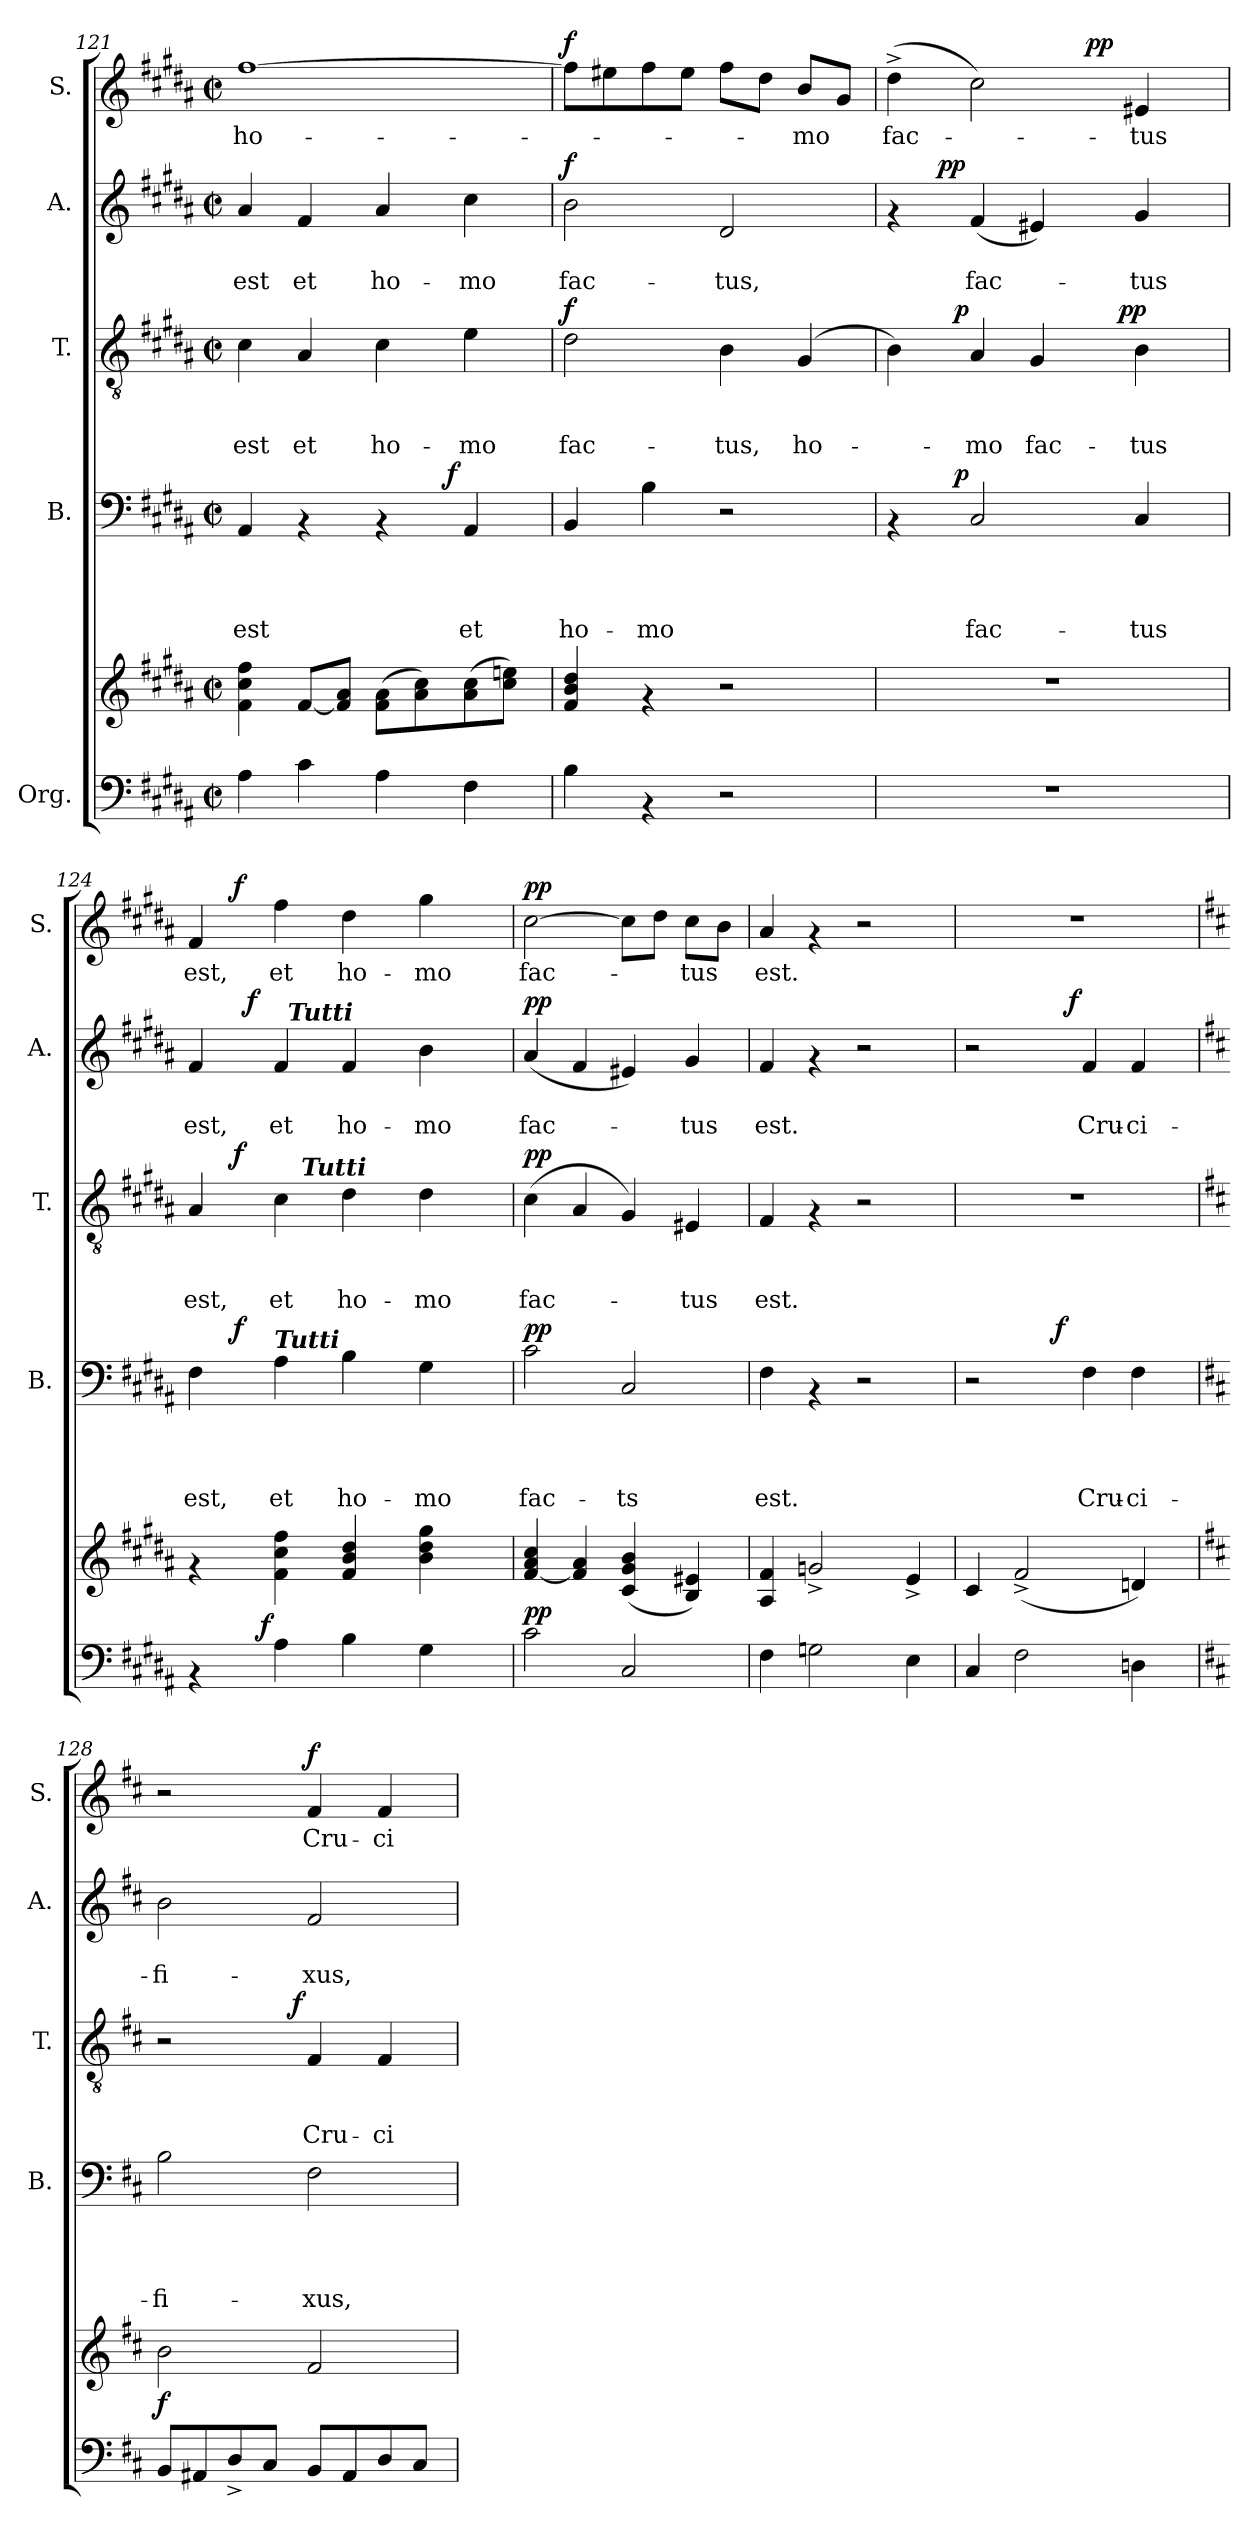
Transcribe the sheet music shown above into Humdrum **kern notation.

**kern	**kern	**dynam	**kern	**text	**text	**text	**text	**dynam	**kern	**text	**text	**text	**dynam	**kern	**text	**text	**dynam	**kern	**text	**dynam
*part5	*part5	*part5	*part4	*part4	*part4	*part4	*part4	*part4	*part3	*part3	*part3	*part3	*part3	*part2	*part2	*part2	*part2	*part1	*part1	*part1
*staff6	*staff5	*staff5/6	*staff4	*staff4	*staff4	*staff4	*staff4	*staff4	*staff3	*staff3	*staff3	*staff3	*staff3	*staff2	*staff2	*staff2	*staff2	*staff1	*staff1	*staff1
*I"Org.	*	*	*I"B.	*	*	*	*	*	*I"T.	*	*	*	*	*I"A.	*	*	*	*I"S.	*	*
*	*	*	*I'B.	*	*	*	*	*	*I'T.	*	*	*	*	*I'A.	*	*	*	*I'S.	*	*
*clefF4	*clefG2	*	*clefF4	*	*	*	*	*	*clefGv2	*	*	*	*	*clefG2	*	*	*	*clefG2	*	*
*k[f#c#g#d#a#]	*k[f#c#g#d#a#]	*	*k[f#c#g#d#a#]	*	*	*	*	*	*k[f#c#g#d#a#]	*	*	*	*	*k[f#c#g#d#a#]	*	*	*	*k[f#c#g#d#a#]	*	*
*B:	*B:	*	*B:	*	*	*	*	*	*B:	*	*	*	*	*B:	*	*	*	*B:	*	*
*M2/2	*M2/2	*	*M2/2	*	*	*	*	*	*M2/2	*	*	*	*	*M2/2	*	*	*	*M2/2	*	*
*met(c|)	*met(c|)	*	*met(c|)	*	*	*	*	*	*met(c|)	*	*	*	*	*met(c|)	*	*	*	*met(c|)	*	*
=121	=121	=121	=121	=121	=121	=121	=121	=121	=121	=121	=121	=121	=121	=121	=121	=121	=121	=121	=121	=121
!	!	!	!	!	!	!	!LO:LY:b	!	!	!	!	!LO:LY:b	!	!	!	!LO:LY:b	!	!	!LO:LY:b	!
*	*	*	*^	*	*	*	*	*	*	*	*	*	*	*	*	*	*	*	*	*
4A#\	4f#\ 4cc#\ 4ff#\	.	4AA#/	2ryy	.	.	.	est	.	4c#\	.	.	est	.	4a#/	.	est	.	[>1ff#	ho-	.
!	!	!	!	!	!	!	!	!	!	!	!	!	!LO:LY:b	!	!	!	!LO:LY:b	!	!	!	!
4c#\	[<8f#/L	.	4rAA	.	.	.	.	.	.	4A#/	.	.	et	.	4f#/	.	et	.	.	.	.
.	8f#/] 8a#/J	.	.	.	.	.	.	.	.	.	.	.	.	.	.	.	.	.	.	.	.
!	!	!	!	!	!	!	!	!	!	!	!	!	!LO:LY:b	!	!	!	!LO:LY:b	!	!	!	!
4A#\	(>8f#\ 8a#\L	.	4rAA	8..ryy	.	.	.	.	.	4c#\	.	.	ho-	.	4a#/	.	ho-	.	.	.	.
.	8a#\ 8cc#\)	.	.	.	.	.	.	.	.	.	.	.	.	.	.	.	.	.	.	.	.
!	!	!	!	!	!	!	!	!	!LO:DY:a	!	!	!	!	!	!	!	!	!	!	!	!
.	.	.	.	4ryy	.	.	.	.	f	.	.	.	.	.	.	.	.	.	.	.	.
!	!	!	!	!	!	!	!	!LO:LY:b	!	!	!	!	!LO:LY:b	!	!	!	!LO:LY:b	!	!	!	!
4F#\	(>8a#\ 8cc#\	.	4AA#/	.	.	.	.	et	.	4e\	.	.	-mo	.	4cc#\	.	-mo	.	.	.	.
.	8cc#\ 8een\J)	.	.	.	.	.	.	.	.	.	.	.	.	.	.	.	.	.	.	.	.
.	.	.	.	32ryy	.	.	.	.	.	.	.	.	.	.	.	.	.	.	.	.	.
!!LO:PB:g=z
=122	=122	=122	=122	=122	=122	=122	=122	=122	=122	=122	=122	=122	=122	=122	=122	=122	=122	=122	=122	=122	=122
!	!	!	!	!	!	!	!	!LO:LY:b	!	!	!	!	!LO:LY:b	!LO:DY:a	!	!	!LO:LY:b	!LO:DY:a	!	!	!LO:DY:a
*	*	*	*v	*v	*	*	*	*	*	*	*	*	*	*	*	*	*	*	*	*	*
4B\	4f#/ 4b/ 4dd#/	.	4BB/	.	.	.	ho-	.	2d#\	.	.	fac-	f	2b\	.	fac-	f	8ff#\L]	.	f
.	.	.	.	.	.	.	.	.	.	.	.	.	.	.	.	.	.	8ee#X\	.	.
!	!	!	!	!	!	!	!LO:LY:b	!	!	!	!	!	!	!	!	!	!	!	!	!
4rAA	4rf	.	4B\	.	.	.	-mo	.	.	.	.	.	.	.	.	.	.	8ff#\	.	.
.	.	.	.	.	.	.	.	.	.	.	.	.	.	.	.	.	.	8ee#\J	.	.
!	!	!	!	!	!	!	!	!	!	!	!	!LO:LY:b	!	!	!	!LO:LY:b	!	!	!	!
2r	2r	.	2r	.	.	.	.	.	4B\	.	.	-tus,	.	2d#/	.	-tus,	.	8ff#\L	.	.
.	.	.	.	.	.	.	.	.	.	.	.	.	.	.	.	.	.	8dd#\J	.	.
!	!	!	!	!	!	!	!	!	!	!	!	!LO:LY:b	!	!	!	!	!	!	!LO:LY:b	!
.	.	.	.	.	.	.	.	.	(4G#/	.	.	ho-	.	.	.	.	.	8b/L	-mo	.
.	.	.	.	.	.	.	.	.	.	.	.	.	.	.	.	.	.	8g#/J	.	.
=123	=123	=123	=123	=123	=123	=123	=123	=123	=123	=123	=123	=123	=123	=123	=123	=123	=123	=123	=123	=123
!	!	!	!	!	!	!	!	!	!	!	!	!	!	!	!	!	!	!	!LO:LY:b	!
*	*	*	*^	*	*	*	*	*	*^	*	*	*	*	*^	*	*	*	*^	*	*
1r	1r	.	4rAA	8..ryy	.	.	.	.	.	4B\)	8..ryy	.	.	.	.	4rf	8.ryy	.	.	.	(>4dd#^>\	2ryy	fac-	.
!	!	!	!	!	!	!	!	!	!	!	!	!	!	!	!	!	!	!	!	!LO:DY:a	!	!	!	!
.	.	.	.	.	.	.	.	.	.	.	.	.	.	.	.	.	2ryy	.	.	pp	.	.	.	.
!	!	!	!	!	!	!	!	!	!LO:DY:a	!	!	!	!	!	!LO:DY:a	!	!	!	!	!	!	!	!	!
.	.	.	.	2ryy	.	.	.	.	p	.	2ryy	.	.	.	p	.	.	.	.	.	.	.	.	.
!	!	!	!	!	!	!	!	!LO:LY:b	!	!	!	!	!	!LO:LY:b	!	!	!	!	!LO:LY:b	!	!	!	!	!
.	.	.	2C#/	.	.	.	.	fac-	.	4A#/	.	.	.	-mo	.	(<4f#/	.	.	fac-	.	2cc#\)	.	.	.
!	!	!	!	!	!	!	!	!	!	!	!	!	!	!LO:LY:b	!	!	!	!	!	!	!	!	!	!
.	.	.	.	.	.	.	.	.	.	4G#/	.	.	.	fac-	.	4e#X/)	.	.	.	.	.	8ryy	.	.
.	.	.	.	.	.	.	.	.	.	.	.	.	.	.	.	.	.	.	.	.	.	32ryy	.	.
!	!	!	!	!	!	!	!	!	!	!	!	!	!	!	!	!	!	!	!	!	!	!	!	!LO:DY:a
.	.	.	.	.	.	.	.	.	.	.	.	.	.	.	.	.	.	.	.	.	.	4ryy	.	pp
.	.	.	.	.	.	.	.	.	.	.	.	.	.	.	.	.	4ryy	.	.	.	.	.	.	.
!	!	!	!	!	!	!	!	!	!	!	!	!	!	!	!LO:DY:a	!	!	!	!	!	!	!	!	!
.	.	.	.	4ryy	.	.	.	.	.	.	4ryy	.	.	.	pp	.	.	.	.	.	.	.	.	.
!	!	!	!	!	!	!	!	!LO:LY:b	!	!	!	!	!	!LO:LY:b	!	!	!	!	!LO:LY:b	!	!	!	!LO:LY:b	!
.	.	.	4C#/	.	.	.	.	-tus	.	4B\	.	.	.	-tus	.	4g#/	.	.	-tus	.	4e#X/	.	-tus	.
.	.	.	.	.	.	.	.	.	.	.	.	.	.	.	.	.	.	.	.	.	.	16.ryy	.	.
.	.	.	.	.	.	.	.	.	.	.	.	.	.	.	.	.	16ryy	.	.	.	.	.	.	.
.	.	.	.	32ryy	.	.	.	.	.	.	32ryy	.	.	.	.	.	.	.	.	.	.	.	.	.
=124	=124	=124	=124	=124	=124	=124	=124	=124	=124	=124	=124	=124	=124	=124	=124	=124	=124	=124	=124	=124	=124	=124	=124	=124
!	!	!	!	!	!	!	!	!LO:LY:b	!	!	!	!	!	!LO:LY:b	!	!	!	!	!LO:LY:b	!	!	!	!LO:LY:b	!
*^	*	*	*	*	*	*	*	*	*	*	*^	*	*	*	*	*	*^	*	*	*	*	*	*	*
4rAA	8..ryy	4rf	.	4F#\	8ryy	.	.	.	est,	.	4A#/	8ryy	4ryy	.	.	est,	.	4f#/	8.ryy	4ryy	.	est,	.	4f#/	8ryy	est,	.
.	.	.	.	.	32ryy	.	.	.	.	.	.	32ryy	.	.	.	.	.	.	.	.	.	.	.	.	32ryy	.	.
!	!	!	!	!	!	!	!	!	!	!LO:DY:a	!	!	!	!	!	!	!LO:DY:a	!	!	!	!	!	!	!	!	!	!LO:DY:a
.	.	.	.	.	2ryy	.	.	.	.	f	.	2ryy	.	.	.	.	f	.	.	.	.	.	.	.	2ryy	.	f
!	!	!	!	!	!	!	!	!	!	!	!	!	!	!	!	!	!	!	!	!	!	!	!LO:DY:a	!	!	!	!
.	.	.	.	.	.	.	.	.	.	.	.	.	.	.	.	.	.	.	2ryy	.	.	.	f	.	.	.	.
!	!	!	!LO:DY:a=2	!	!	!	!	!	!	!	!	!	!	!	!	!	!	!	!	!	!	!	!	!	!	!	!
.	2ryy	.	f	.	.	.	.	.	.	.	.	.	.	.	.	.	.	.	.	.	.	.	.	.	.	.	.
!	!	!	!	!LO:TX:a:Bi:t=Tutti	!	!	!	!	!	!	!	!	!	!	!	!	!	!	!	!	!	!	!	!	!	!	!
!	!	!	!	!	!	!	!	!	!LO:LY:b	!	!	!	!	!	!	!LO:LY:b	!	!	!	!	!	!LO:LY:b	!	!	!	!LO:LY:b	!
4A#\	.	4f#\ 4cc#\ 4ff#\	.	4A#\	.	.	.	.	et	.	4c#\	.	16ryy	.	.	et	.	4f#/	.	32ryy	.	et	.	4ff#\	.	et	.
!	!	!	!	!	!	!	!	!	!	!	!	!	!	!	!	!	!	!	!	!LO:TX:a:Bi:t=Tutti	!	!	!	!	!	!	!
.	.	.	.	.	.	.	.	.	.	.	.	.	.	.	.	.	.	.	.	2ryy	.	.	.	.	.	.	.
!	!	!	!	!	!	!	!	!	!	!	!	!	!LO:TX:a:Bi:t=Tutti	!	!	!	!	!	!	!	!	!	!	!	!	!	!
.	.	.	.	.	.	.	.	.	.	.	.	.	2ryy	.	.	.	.	.	.	.	.	.	.	.	.	.	.
!	!	!	!	!	!	!	!	!	!LO:LY:b	!	!	!	!	!	!	!LO:LY:b	!	!	!	!	!	!LO:LY:b	!	!	!	!LO:LY:b	!
4B\	.	4f#/ 4b/ 4dd#/	.	4B\	.	.	.	.	ho-	.	4d#\	.	.	.	.	ho-	.	4f#/	.	.	.	ho-	.	4dd#\	.	ho-	.
.	.	.	.	.	4ryy	.	.	.	.	.	.	4ryy	.	.	.	.	.	.	.	.	.	.	.	.	4ryy	.	.
.	.	.	.	.	.	.	.	.	.	.	.	.	.	.	.	.	.	.	4ryy	.	.	.	.	.	.	.	.
.	4ryy	.	.	.	.	.	.	.	.	.	.	.	.	.	.	.	.	.	.	.	.	.	.	.	.	.	.
!	!	!	!	!	!	!	!	!	!LO:LY:b	!	!	!	!	!	!	!LO:LY:b	!	!	!	!	!	!LO:LY:b	!	!	!	!LO:LY:b	!
4G#\	.	4b\ 4dd#\ 4gg#\	.	4G#\	.	.	.	.	-mo	.	4d#\	.	.	.	.	-mo	.	4b\	.	.	.	-mo	.	4gg#\	.	-mo	.
.	.	.	.	.	.	.	.	.	.	.	.	.	.	.	.	.	.	.	.	8..ryy	.	.	.	.	.	.	.
.	.	.	.	.	.	.	.	.	.	.	.	.	8.ryy	.	.	.	.	.	.	.	.	.	.	.	.	.	.
.	.	.	.	.	16.ryy	.	.	.	.	.	.	16.ryy	.	.	.	.	.	.	.	.	.	.	.	.	16.ryy	.	.
.	.	.	.	.	.	.	.	.	.	.	.	.	.	.	.	.	.	.	16ryy	.	.	.	.	.	.	.	.
.	32ryy	.	.	.	.	.	.	.	.	.	.	.	.	.	.	.	.	.	.	.	.	.	.	.	.	.	.
=125	=125	=125	=125	=125	=125	=125	=125	=125	=125	=125	=125	=125	=125	=125	=125	=125	=125	=125	=125	=125	=125	=125	=125	=125	=125	=125	=125
!	!	!	!LO:DY:a=2	!	!	!	!	!	!LO:LY:b	!LO:DY:a	!	!	!	!	!	!LO:LY:b	!LO:DY:a	!	!	!	!	!LO:LY:b	!LO:DY:a	!	!	!LO:LY:b	!LO:DY:a
*	*	*	*	*v	*v	*	*	*	*	*	*	*	*	*	*	*	*	*v	*v	*v	*	*	*	*v	*v	*	*
*v	*v	*	*	*	*	*	*	*	*	*v	*v	*v	*	*	*	*	*	*	*	*	*	*	*
2c#\	[<4f#/ 4a#/ 4cc#/	pp	2c#\	.	.	.	fac-	pp	(>4c#\	.	.	fac-	pp	(<4a#/	.	fac-	pp	[>2cc#\	fac-	pp
.	4f#/] 4a#/	.	.	.	.	.	.	.	4A#/	.	.	.	.	4f#/	.	.	.	.	.	.
!	!	!	!	!	!	!	!LO:LY:b	!	!	!	!	!	!	!	!	!	!	!	!	!
2C#/	(<4c#/ 4g#/ 4b/	.	2C#/	.	.	.	-ts	.	4G#/)	.	.	.	.	4e#X/)	.	.	.	8cc#\L]	.	.
.	.	.	.	.	.	.	.	.	.	.	.	.	.	.	.	.	.	8dd#\J	.	.
!	!	!	!	!	!	!	!	!	!	!	!	!LO:LY:b	!	!	!	!LO:LY:b	!	!	!LO:LY:b	!
.	4B/ 4e#X/)	.	.	.	.	.	.	.	4E#X/	.	.	-tus	.	4g#/	.	-tus	.	8cc#\L	-tus	.
.	.	.	.	.	.	.	.	.	.	.	.	.	.	.	.	.	.	8b\J	.	.
=126	=126	=126	=126	=126	=126	=126	=126	=126	=126	=126	=126	=126	=126	=126	=126	=126	=126	=126	=126	=126
!	!	!	!	!	!	!	!LO:LY:b	!	!	!	!	!LO:LY:b	!	!	!	!LO:LY:b	!	!	!LO:LY:b	!
4F#\	4A#/ 4f#/	.	4F#\	.	.	.	est.	.	4F#/	.	.	est.	.	4f#/	.	est.	.	4a#/	est.	.
2Gn\	2gn^</	.	4rAA	.	.	.	.	.	4rF	.	.	.	.	4rf	.	.	.	4rf	.	.
.	.	.	2r	.	.	.	.	.	2r	.	.	.	.	2r	.	.	.	2r	.	.
4E\	4e^</	.	.	.	.	.	.	.	.	.	.	.	.	.	.	.	.	.	.	.
=127	=127	=127	=127	=127	=127	=127	=127	=127	=127	=127	=127	=127	=127	=127	=127	=127	=127	=127	=127	=127
*	*	*	*^	*	*	*	*	*	*	*	*	*	*	*^	*	*	*	*	*	*
4C#/	4c#/	.	2r	4..ryy	.	.	.	.	.	1r	.	.	.	.	2r	4...ryy	.	.	.	1r	.	.
2F#\	(<2f#^</	.	.	.	.	.	.	.	.	.	.	.	.	.	.	.	.	.	.	.	.	.
!	!	!	!	!	!	!	!	!	!LO:DY:a	!	!	!	!	!	!	!	!	!	!	!	!	!
.	.	.	.	2ryy	.	.	.	.	f	.	.	.	.	.	.	.	.	.	.	.	.	.
!	!	!	!	!	!	!	!	!	!	!	!	!	!	!	!	!	!	!	!LO:DY:a	!	!	!
.	.	.	.	.	.	.	.	.	.	.	.	.	.	.	.	2ryy	.	.	f	.	.	.
!	!	!	!	!	!	!	!	!LO:LY:b	!	!	!	!	!	!	!	!	!	!LO:LY:b	!	!	!	!
.	.	.	4F#\	.	.	.	.	Cru-	.	.	.	.	.	.	4f#/	.	.	Cru-	.	.	.	.
!	!	!	!	!	!	!	!	!LO:LY:b	!	!	!	!	!	!	!	!	!	!LO:LY:b	!	!	!	!
4Dn\	4dn/)	.	4F#\	.	.	.	.	-ci-	.	.	.	.	.	.	4f#/	.	.	-ci-	.	.	.	.
.	.	.	.	16ryy	.	.	.	.	.	.	.	.	.	.	.	.	.	.	.	.	.	.
.	.	.	.	.	.	.	.	.	.	.	.	.	.	.	.	32ryy	.	.	.	.	.	.
*	*	*	*v	*v	*	*	*	*	*	*	*	*	*	*	*v	*v	*	*	*	*	*	*
!!LO:LB:g=z
=128	=128	=128	=128	=128	=128	=128	=128	=128	=128	=128	=128	=128	=128	=128	=128	=128	=128	=128	=128	=128
*k[f#c#]	*k[f#c#]	*	*k[f#c#]	*	*	*	*	*	*k[f#c#]	*	*	*	*	*k[f#c#]	*	*	*	*k[f#c#]	*	*
*D:	*D:	*	*D:	*	*	*	*	*	*D:	*	*	*	*	*D:	*	*	*	*D:	*	*
*	*	*	*^	*	*	*	*	*	*	*	*	*	*	*^	*	*	*	*	*	*
!	!	!LO:DY:b	!	!	!	!	!	!LO:LY:b	!	!	!	!	!	!	!	!	!	!LO:LY:b	!	!	!	!
*	*	*	*v	*v	*	*	*	*	*	*^	*	*	*	*	*v	*v	*	*	*	*	*	*
8BB/L	2b\	f	2B\	.	.	.	-fi-	.	2r	4...ryy	.	.	.	.	2b\	.	-fi-	.	2r	.	.
8AA#X/	.	.	.	.	.	.	.	.	.	.	.	.	.	.	.	.	.	.	.	.	.
8D^</	.	.	.	.	.	.	.	.	.	.	.	.	.	.	.	.	.	.	.	.	.
8C#/J	.	.	.	.	.	.	.	.	.	.	.	.	.	.	.	.	.	.	.	.	.
!	!	!	!	!	!	!	!	!	!	!	!	!	!	!LO:DY:a	!	!	!	!	!	!	!
.	.	.	.	.	.	.	.	.	.	2ryy	.	.	.	f	.	.	.	.	.	.	.
!	!	!	!	!	!	!	!LO:LY:b	!	!	!	!	!	!LO:LY:b	!	!	!	!LO:LY:b	!	!	!LO:LY:b	!LO:DY:a
8BB/L	2f#/	.	2F#\	.	.	.	-xus,	.	4F#/	.	.	.	Cru-	.	2f#/	.	-xus,	.	4f#/	Cru-	f
8AA#/	.	.	.	.	.	.	.	.	.	.	.	.	.	.	.	.	.	.	.	.	.
!	!	!	!	!	!	!	!	!	!	!	!	!	!LO:LY:b	!	!	!	!	!	!	!LO:LY:b	!
8D/	.	.	.	.	.	.	.	.	4F#/	.	.	.	-ci-	.	.	.	.	.	4f#/	-ci-	.
8C#/J	.	.	.	.	.	.	.	.	.	.	.	.	.	.	.	.	.	.	.	.	.
.	.	.	.	.	.	.	.	.	.	32ryy	.	.	.	.	.	.	.	.	.	.	.
*	*	*	*	*	*	*	*	*	*v	*v	*	*	*	*	*	*	*	*	*	*	*
=	=	=	=	=	=	=	=	=	=	=	=	=	=	=	=	=	=	=	=	=
*-	*-	*-	*-	*-	*-	*-	*-	*-	*-	*-	*-	*-	*-	*-	*-	*-	*-	*-	*-	*-
